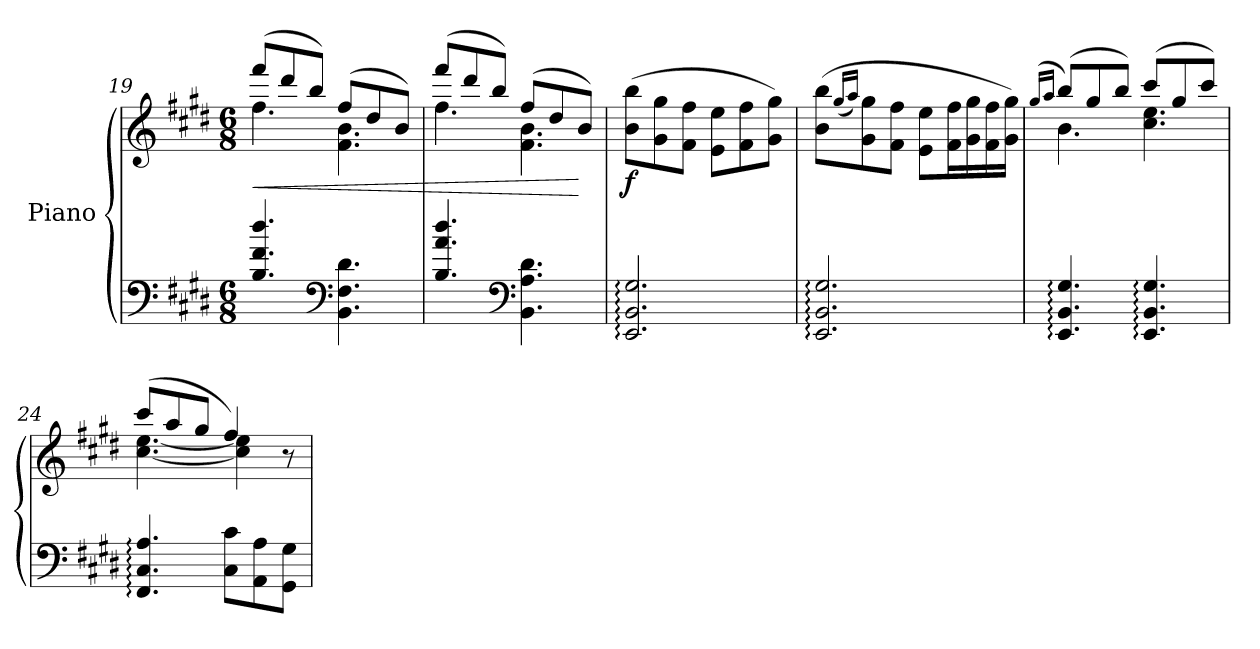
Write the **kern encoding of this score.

**kern	**kern	**dynam
*part1	*part1	*part1
*staff2	*staff1	*staff1/2
*I"Piano	*	*
*clefF4	*clefG2	*
*k[f#c#g#d#]	*k[f#c#g#d#]	*
*E:	*E:	*
*M6/8	*M6/8	*
=19	=19	=19
!	!	!LO:HP:b
*	*^	*
4.B/ 4.f#/ 4.dd#/	(>8fff#/L	4.ff#\	<
.	8ddd#/	.	.
.	8bb/J)	.	.
*clefF4	*	*	*
4.BB\ 4.F#\ 4.d#\	(>8ff#/L	4.f#\ 4.b\	.
.	8dd#/	.	.
.	8b/J)	.	.
=20	=20	=20	=20
4.B/ 4.a/ 4.dd#/	(>8fff#/L	4.ff#\	.
.	8ddd#/	.	.
.	8bb/J)	.	.
*clefF4	*	*	*
4.BB\ 4.A\ 4.d#\	(>8ff#/L	4.f#\ 4.b\	.
.	8dd#/	.	.
.	8b/J)	.	[
*	*v	*v	*
!!LO:LB:g=z
=21	=21	=21
!	!	!LO:DY:b
2.EE/: 2.BB/: 2.G#/:	(>8b\ 8bb\L	f
.	8g#\ 8gg#\	.
.	8f#\ 8ff#\J	.
.	8e\ 8ee\L	.
.	8f#\ 8ff#\	.
.	8g#\ 8gg#\J)	.
=22	=22	=22
2.EE/: 2.BB/: 2.G#/:	(>8b\ 8bb\L	.
.	(<16qgg#/LL	.
.	16qaa/JJ)	.
.	8g#\ 8gg#\	.
.	8f#\ 8ff#\J	.
.	8e\ 8ee\L	.
.	16f#\ 16ff#\L	.
.	16g#\ 16gg#\	.
.	16f#\ 16ff#\	.
.	16g#\ 16gg#\JJ)	.
=23	=23	=23
.	(<16qgg#/LL	.
.	16qaa/JJ	.
*	*^	*
4.EE/: 4.BB/: 4.G#/:	(>8bb/L)	4.b\	.
.	8gg#/	.	.
.	8bb/J)	.	.
4.EE/: 4.BB/: 4.G#/:	(>8ccc#/L	4.cc#\ 4.ee\	.
.	8gg#/	.	.
.	8ccc#/J)	.	.
=24	=24	=24	=24
4.FF#/: 4.C#/: 4.A/:	(>8ccc#/L	[4.cc#\ [4.ee\	.
.	8aa/	.	.
.	8gg#/J	.	.
8C#\ 8c#\L	4ff#/)	4cc#\] 4ee\]	.
8AA\ 8A\	.	.	.
8GG#\ 8G#\J	8r	8ryy	.
*	*v	*v	*
=	=	=
*-	*-	*-
